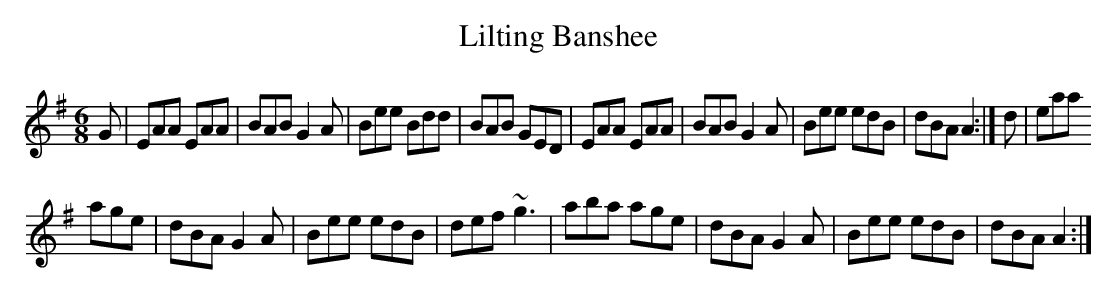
X:1
T:Lilting Banshee
L:1/8
M:6/8
K:G major
G|EAA EAA|BAB G2A|Bee Bdd|BAB GED|EAA EAA|BAB G2A|Bee edB|dBA A2:|d|eaa
age|dBA G2A|Bee edB|def ~g3|aba age|dBA G2A|Bee edB|dBA A2:|
